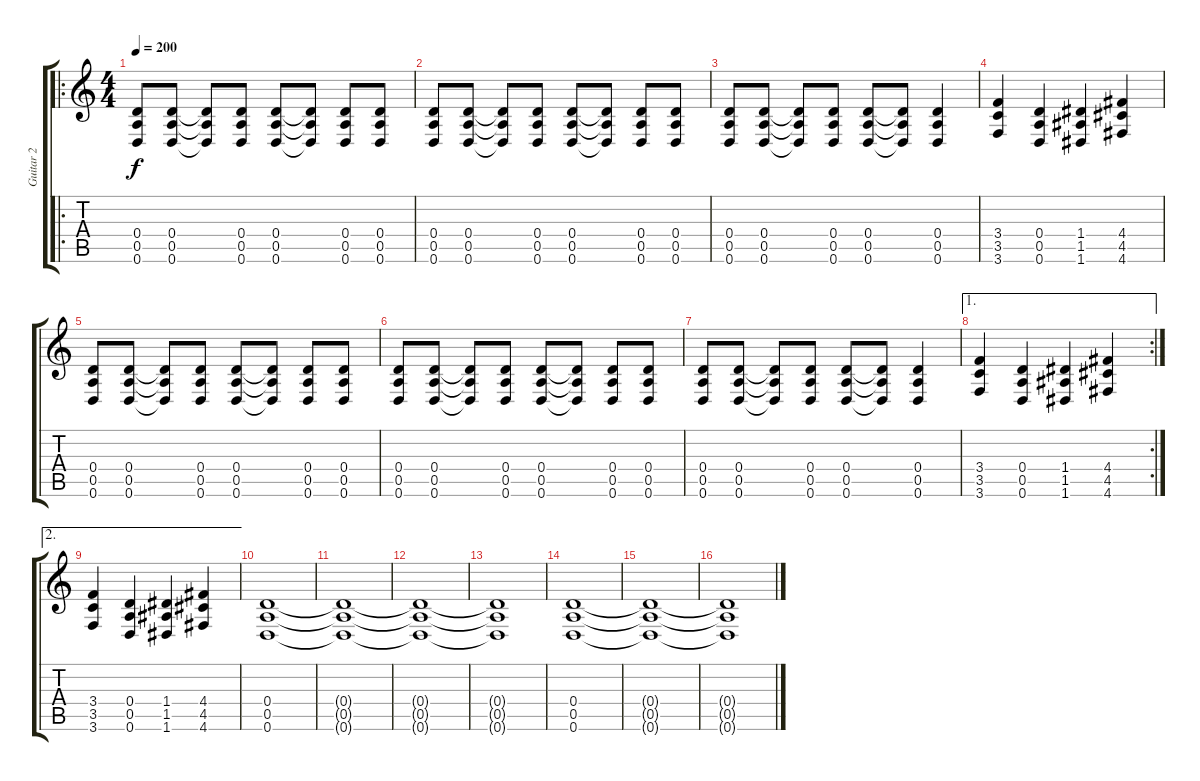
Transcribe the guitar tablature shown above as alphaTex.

\track ("Guitar 2" "Guitar 2") {instrument distortionguitar}
\staff {score tabs}
\tuning (E4 B3 G3 D3 A2 D2) {hide}
\ro
\ts (4 4)
\tempo 200
\clef g2
\ks c
(0.4 0.5 0.6).8{dy f} (0.4 0.5 0.6).8 (0.4{t} 0.5{t} 0.6{t}).8 (0.4 0.5 0.6).8 (0.4 0.5 0.6).8 (0.4{t} 0.5{t} 0.6{t}).8 (0.4 0.5 0.6).8 (0.4 0.5 0.6).8 |
(0.4 0.5 0.6).8 (0.4 0.5 0.6).8 (0.4{t} 0.5{t} 0.6{t}).8 (0.4 0.5 0.6).8 (0.4 0.5 0.6).8 (0.4{t} 0.5{t} 0.6{t}).8 (0.4 0.5 0.6).8 (0.4 0.5 0.6).8 |
(0.4 0.5 0.6).8 (0.4 0.5 0.6).8 (0.4{t} 0.5{t} 0.6{t}).8 (0.4 0.5 0.6).8 (0.4 0.5 0.6).8 (0.4{t} 0.5{t} 0.6{t}).8 (0.4 0.5 0.6).4 |
(3.4 3.5 3.6).4 (0.4 0.5 0.6).4 (1.4 1.5 1.6).4 (4.4 4.5 4.6).4 |
(0.4 0.5 0.6).8 (0.4 0.5 0.6).8 (0.4{t} 0.5{t} 0.6{t}).8 (0.4 0.5 0.6).8 (0.4 0.5 0.6).8 (0.4{t} 0.5{t} 0.6{t}).8 (0.4 0.5 0.6).8 (0.4 0.5 0.6).8 |
(0.4 0.5 0.6).8 (0.4 0.5 0.6).8 (0.4{t} 0.5{t} 0.6{t}).8 (0.4 0.5 0.6).8 (0.4 0.5 0.6).8 (0.4{t} 0.5{t} 0.6{t}).8 (0.4 0.5 0.6).8 (0.4 0.5 0.6).8 |
(0.4 0.5 0.6).8 (0.4 0.5 0.6).8 (0.4{t} 0.5{t} 0.6{t}).8 (0.4 0.5 0.6).8 (0.4 0.5 0.6).8 (0.4{t} 0.5{t} 0.6{t}).8 (0.4 0.5 0.6).4 |
\ae 1
\rc 2
(3.4 3.5 3.6).4 (0.4 0.5 0.6).4 (1.4 1.5 1.6).4 (4.4 4.5 4.6).4 |
\ae 2
(3.4 3.5 3.6).4 (0.4 0.5 0.6).4 (1.4 1.5 1.6).4 (4.4 4.5 4.6).4 |
(0.4 0.5 0.6).1 |
(0.4{t} 0.5{t} 0.6{t}).1 |
(0.4{t} 0.5{t} 0.6{t}).1 |
(0.4{t} 0.5{t} 0.6{t}).1 |
(0.4 0.5 0.6).1 |
(0.4{t} 0.5{t} 0.6{t}).1 |
(0.4{t} 0.5{t} 0.6{t}).1
